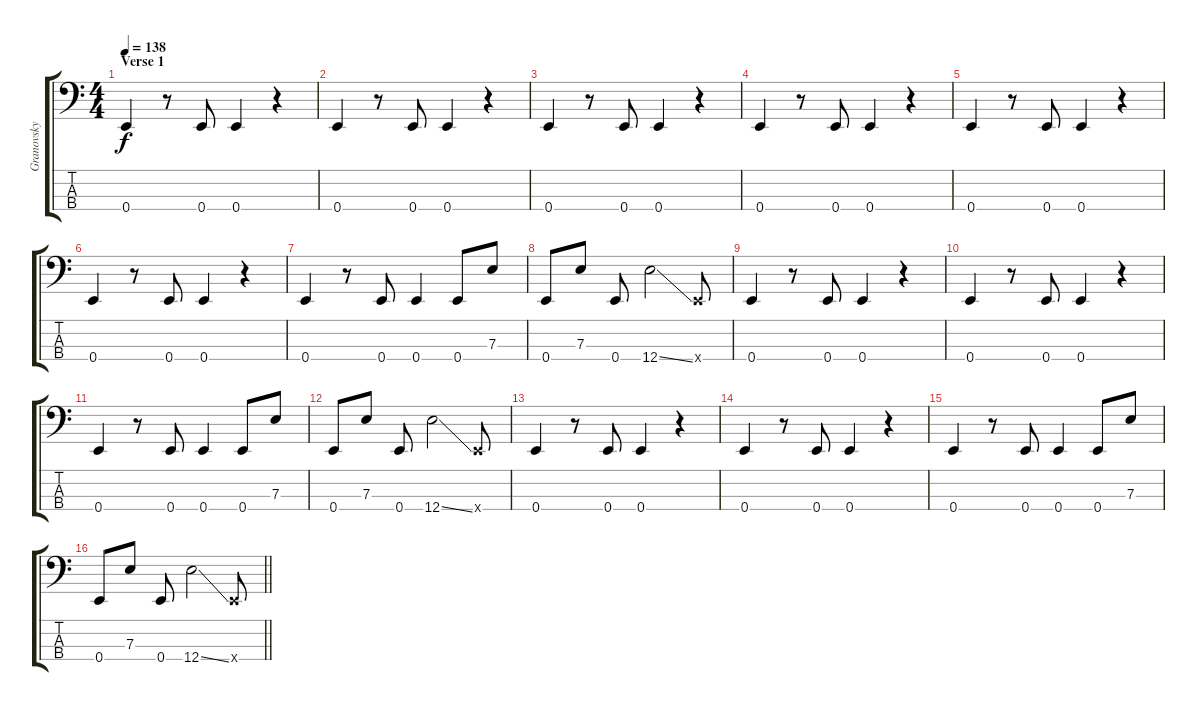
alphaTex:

\track ("Granovsky" "Granovsky") {instrument electricbassfinger}
\staff {score tabs}
\tuning (G2 D2 A1 E1) {hide}
\ts (4 4)
\section ("" "Verse 1")
\tempo 138
\clef f4
\ks c
0.4.4{dy f} r.8 0.4.8 0.4.4 r.4 |
0.4.4 r.8 0.4.8 0.4.4 r.4 |
0.4.4 r.8 0.4.8 0.4.4 r.4 |
0.4.4 r.8 0.4.8 0.4.4 r.4 |
0.4.4 r.8 0.4.8 0.4.4 r.4 |
0.4.4 r.8 0.4.8 0.4.4 r.4 |
0.4.4 r.8 0.4.8 0.4.4 0.4.8 7.3.8 |
0.4.8 7.3.8 0.4.8 12.4{ss}.2 0.4{x}.8 |
0.4.4 r.8 0.4.8 0.4.4 r.4 |
0.4.4 r.8 0.4.8 0.4.4 r.4 |
0.4.4 r.8 0.4.8 0.4.4 0.4.8 7.3.8 |
0.4.8 7.3.8 0.4.8 12.4{ss}.2 0.4{x}.8 |
0.4.4 r.8 0.4.8 0.4.4 r.4 |
0.4.4 r.8 0.4.8 0.4.4 r.4 |
0.4.4 r.8 0.4.8 0.4.4 0.4.8 7.3.8 |
\barLineRight lightlight
0.4.8 7.3.8 0.4.8 12.4{ss}.2 0.4{x}.8
